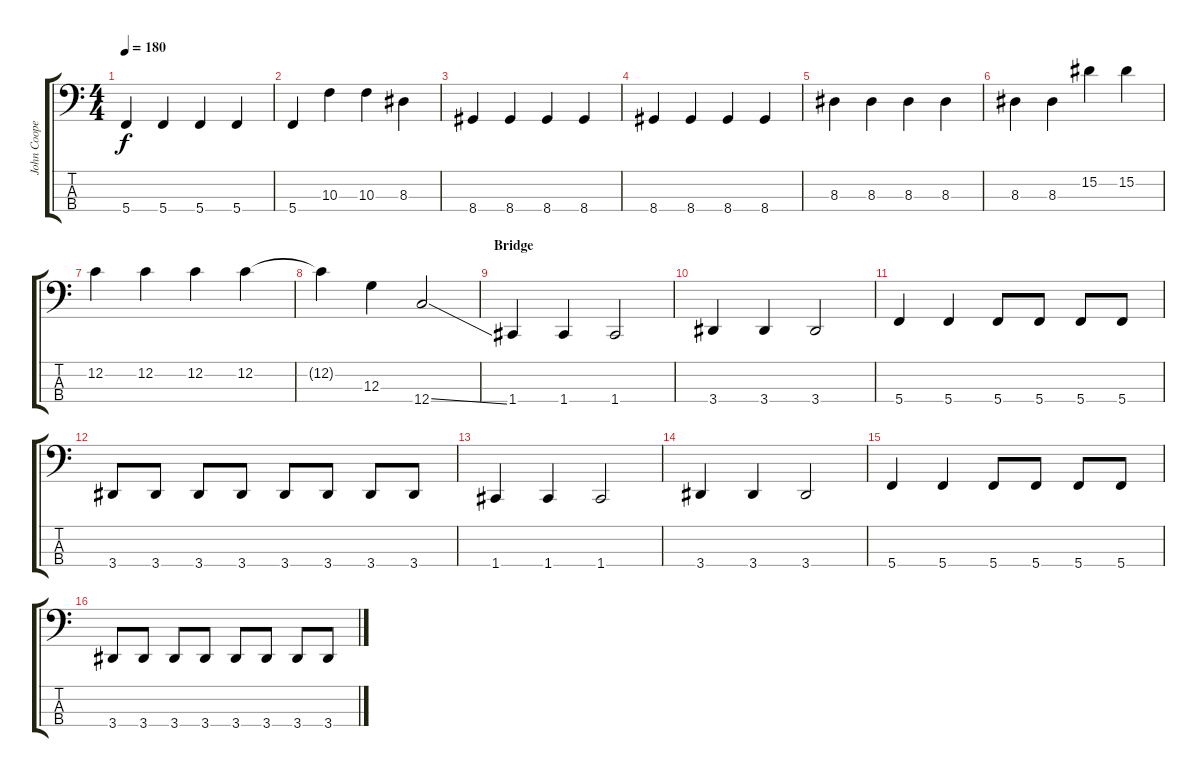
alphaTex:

\track ("John Cooper" "John Coope") {instrument electricbassfinger}
\staff {score tabs}
\tuning (F2 C2 G1 C1) {hide}
\ts (4 4)
\tempo 180
\clef f4
\ks c
5.4.4{dy f} 5.4.4 5.4.4 5.4.4 |
5.4.4 10.3.4 10.3.4 8.3.4 |
8.4.4 8.4.4 8.4.4 8.4.4 |
8.4.4 8.4.4 8.4.4 8.4.4 |
8.3.4 8.3.4 8.3.4 8.3.4 |
8.3.4 8.3.4 15.2.4 15.2.4 |
12.2.4 12.2.4 12.2.4 12.2.4 |
12.2{t}.4 12.3.4 12.4{ss}.2 |
\section ("" "Bridge")
1.4.4 1.4.4 1.4.2 |
3.4.4 3.4.4 3.4.2 |
5.4.4 5.4.4 5.4.8 5.4.8 5.4.8 5.4.8 |
3.4.8 3.4.8 3.4.8 3.4.8 3.4.8 3.4.8 3.4.8 3.4.8 |
1.4.4 1.4.4 1.4.2 |
3.4.4 3.4.4 3.4.2 |
5.4.4 5.4.4 5.4.8 5.4.8 5.4.8 5.4.8 |
3.4.8 3.4.8 3.4.8 3.4.8 3.4.8 3.4.8 3.4.8 3.4.8
